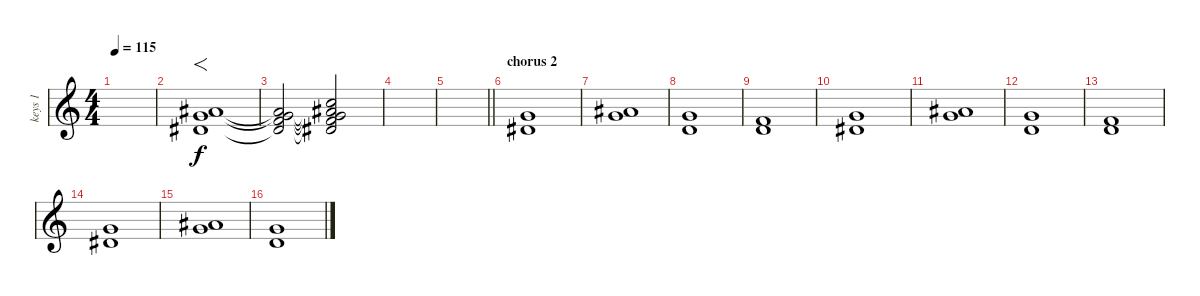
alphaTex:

\track ("keys 1" "keys 1") {instrument pad2warm}
\staff {score}
\tuning (E4 B3 G3 D3 A2 E2) {hide}
\ts (4 4)
\tempo 115
\clef g2
\ks c
|
(15.3 17.4 18.5).1{f} |
(6.2 15.3{t} 17.4{t} 18.5{t}).2{volume 13} (8.1 6.2{t} 15.3{t} 17.4{t} 18.5{t}).2{dy f} |
|
\barLineRight lightlight
|
\section ("" "chorus 2")
(3.1 4.2).1 |
(3.1 11.2).1 |
(3.1 3.2).1 |
(1.1 3.2).1 |
(3.1 4.2).1 |
(3.1 11.2).1 |
(3.1 3.2).1 |
(1.1 3.2).1 |
(3.1 4.2).1 |
(3.1 11.2).1 |
(3.1 3.2).1
